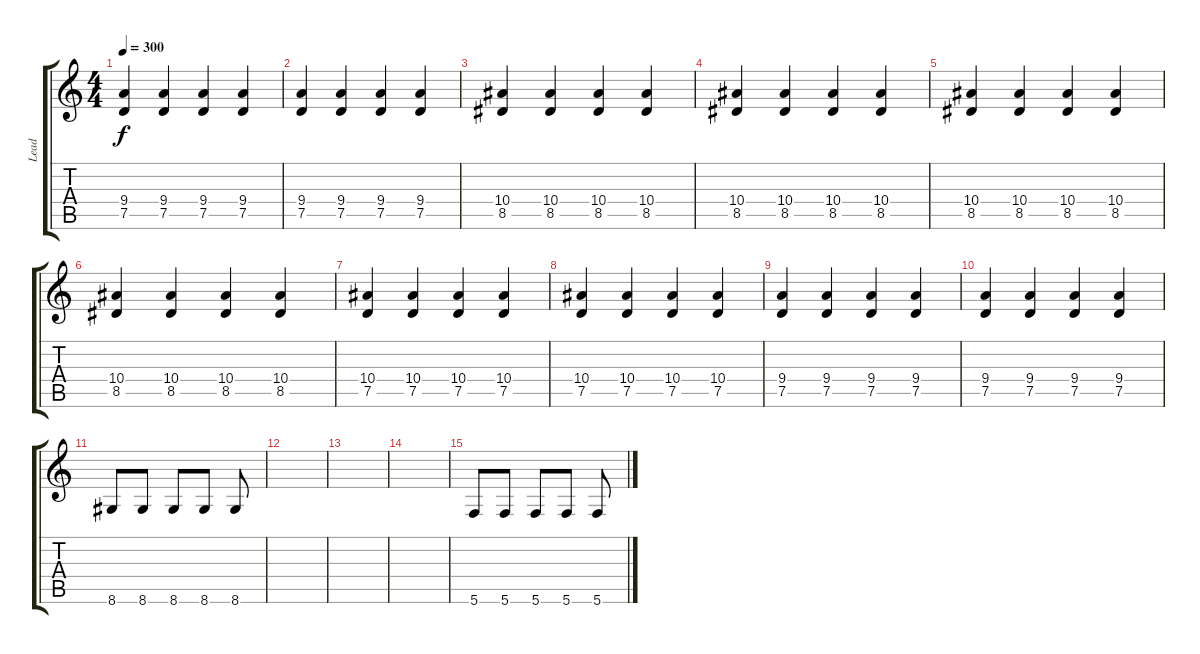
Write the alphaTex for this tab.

\track ("Lead" "Lead") {instrument overdrivenguitar}
\staff {score tabs}
\tuning (D4 A3 F3 C3 G2 C2) {hide}
\ts (4 4)
\tempo 300
\clef g2
\ks c
(9.4 7.5).4{dy f} (9.4 7.5).4 (9.4 7.5).4 (9.4 7.5).4 |
(9.4 7.5).4 (9.4 7.5).4 (9.4 7.5).4 (9.4 7.5).4 |
(10.4 8.5).4 (10.4 8.5).4 (10.4 8.5).4 (10.4 8.5).4 |
(10.4 8.5).4 (10.4 8.5).4 (10.4 8.5).4 (10.4 8.5).4 |
(10.4 8.5).4 (10.4 8.5).4 (10.4 8.5).4 (10.4 8.5).4 |
(10.4 8.5).4 (10.4 8.5).4 (10.4 8.5).4 (10.4 8.5).4 |
(10.4 7.5).4 (10.4 7.5).4 (10.4 7.5).4 (10.4 7.5).4 |
(10.4 7.5).4 (10.4 7.5).4 (10.4 7.5).4 (10.4 7.5).4 |
(9.4 7.5).4 (9.4 7.5).4 (9.4 7.5).4 (9.4 7.5).4 |
(9.4 7.5).4 (9.4 7.5).4 (9.4 7.5).4 (9.4 7.5).4 |
8.6.8 8.6.8 8.6.8 8.6.8 8.6.8 |
|
|
|
5.6.8 5.6.8 5.6.8 5.6.8 5.6.8
